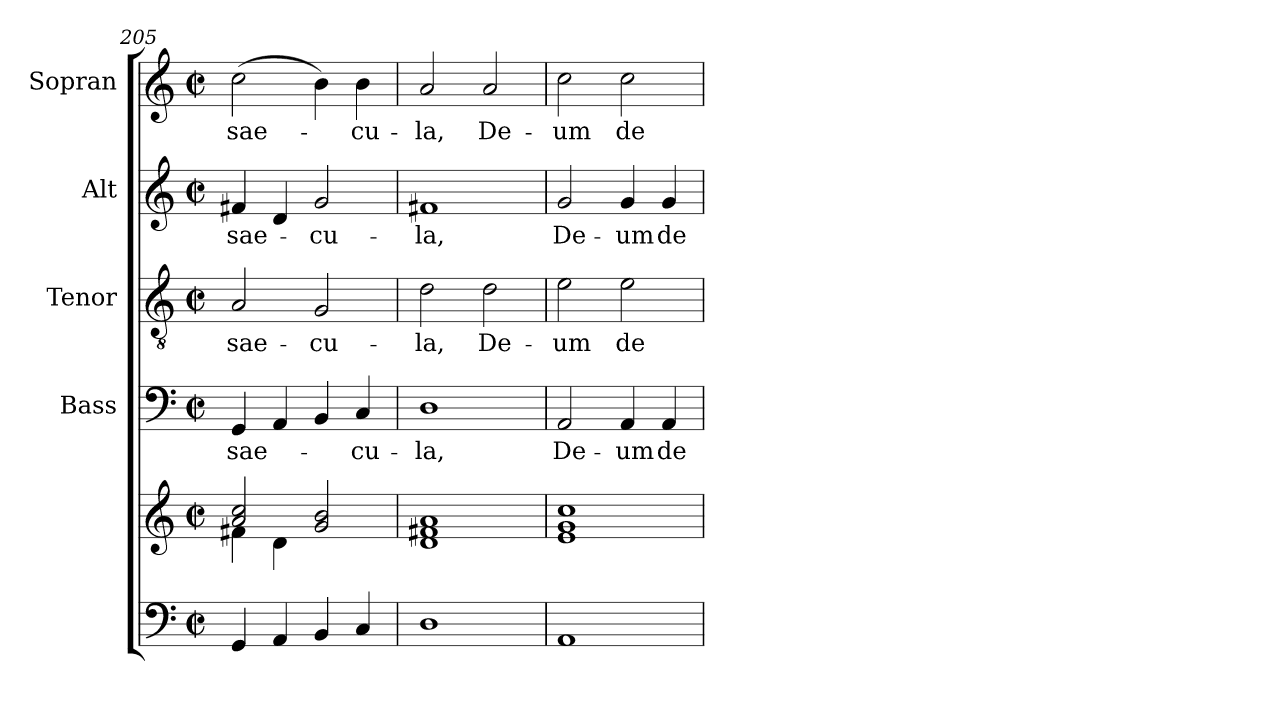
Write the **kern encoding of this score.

**kern	**kern	**kern	**text	**kern	**text	**kern	**text	**kern	**text
*part5	*part5	*part4	*part4	*part3	*part3	*part2	*part2	*part1	*part1
*staff6	*staff5	*staff4	*staff4	*staff3	*staff3	*staff2	*staff2	*staff1	*staff1
*	*	*I"Bass	*	*I"Tenor	*	*I"Alt	*	*I"Sopran	*
*	*	*I'B.	*	*I'T.	*	*I'A.	*	*I'S.	*
!!LO:LB:g=z
*clefF4	*clefG2	*clefF4	*	*clefGv2	*	*clefG2	*	*clefG2	*
*k[]	*k[]	*k[]	*	*k[]	*	*k[]	*	*k[]	*
*C:	*C:	*C:	*	*C:	*	*C:	*	*C:	*
*M2/2	*M2/2	*M2/2	*	*M2/2	*	*M2/2	*	*M2/2	*
*met(c|)	*met(c|)	*met(c|)	*	*met(c|)	*	*met(c|)	*	*met(c|)	*
=205	=205	=205	=205	=205	=205	=205	=205	=205	=205
*	*^	*	*	*	*	*	*	*	*
!	!	!	!	!LO:LY:b	!	!LO:LY:b	!	!LO:LY:b	!	!LO:LY:b
4GG/	2a/ 2cc/	4f#X\	4GG/	sae-	2A/	sae-	4f#X/	sae-	(>2cc\	sae-
4AA/	.	4d\	4AA/	.	.	.	4d/	.	.	.
!	!	!	!	!	!	!LO:LY:b	!	!LO:LY:b	!	!
4BB/	2g/ 2b/	2ryy	4BB/	.	2G/	-cu-	2g/	-cu-	4b\)	.
!	!	!	!	!LO:LY:b	!	!	!	!	!	!LO:LY:b
4C/	.	.	4C/	-cu-	.	.	.	.	4b\	-cu-
*	*v	*v	*	*	*	*	*	*	*	*
=206	=206	=206	=206	=206	=206	=206	=206	=206	=206
!	!	!	!LO:LY:b	!	!LO:LY:b	!	!LO:LY:b	!	!LO:LY:b
1D	1d 1f#X 1a	1D	-la,	2d\	-la,	1f#X	-la,	2a/	-la,
!	!	!	!	!	!LO:LY:b	!	!	!	!LO:LY:b
.	.	.	.	2d\	De-	.	.	2a/	De-
=207	=207	=207	=207	=207	=207	=207	=207	=207	=207
!	!	!	!LO:LY:b	!	!LO:LY:b	!	!LO:LY:b	!	!LO:LY:b
1AA	1e 1g 1cc	2AA/	De-	2e\	-um	2g/	De-	2cc\	-um
!	!	!	!LO:LY:b	!	!LO:LY:b	!	!LO:LY:b	!	!LO:LY:b
.	.	4AA/	-um	2e\	de	4g/	-um	2cc\	de
!	!	!	!LO:LY:b	!	!	!	!LO:LY:b	!	!
.	.	4AA/	de	.	.	4g/	de	.	.
=	=	=	=	=	=	=	=	=	=
*-	*-	*-	*-	*-	*-	*-	*-	*-	*-
